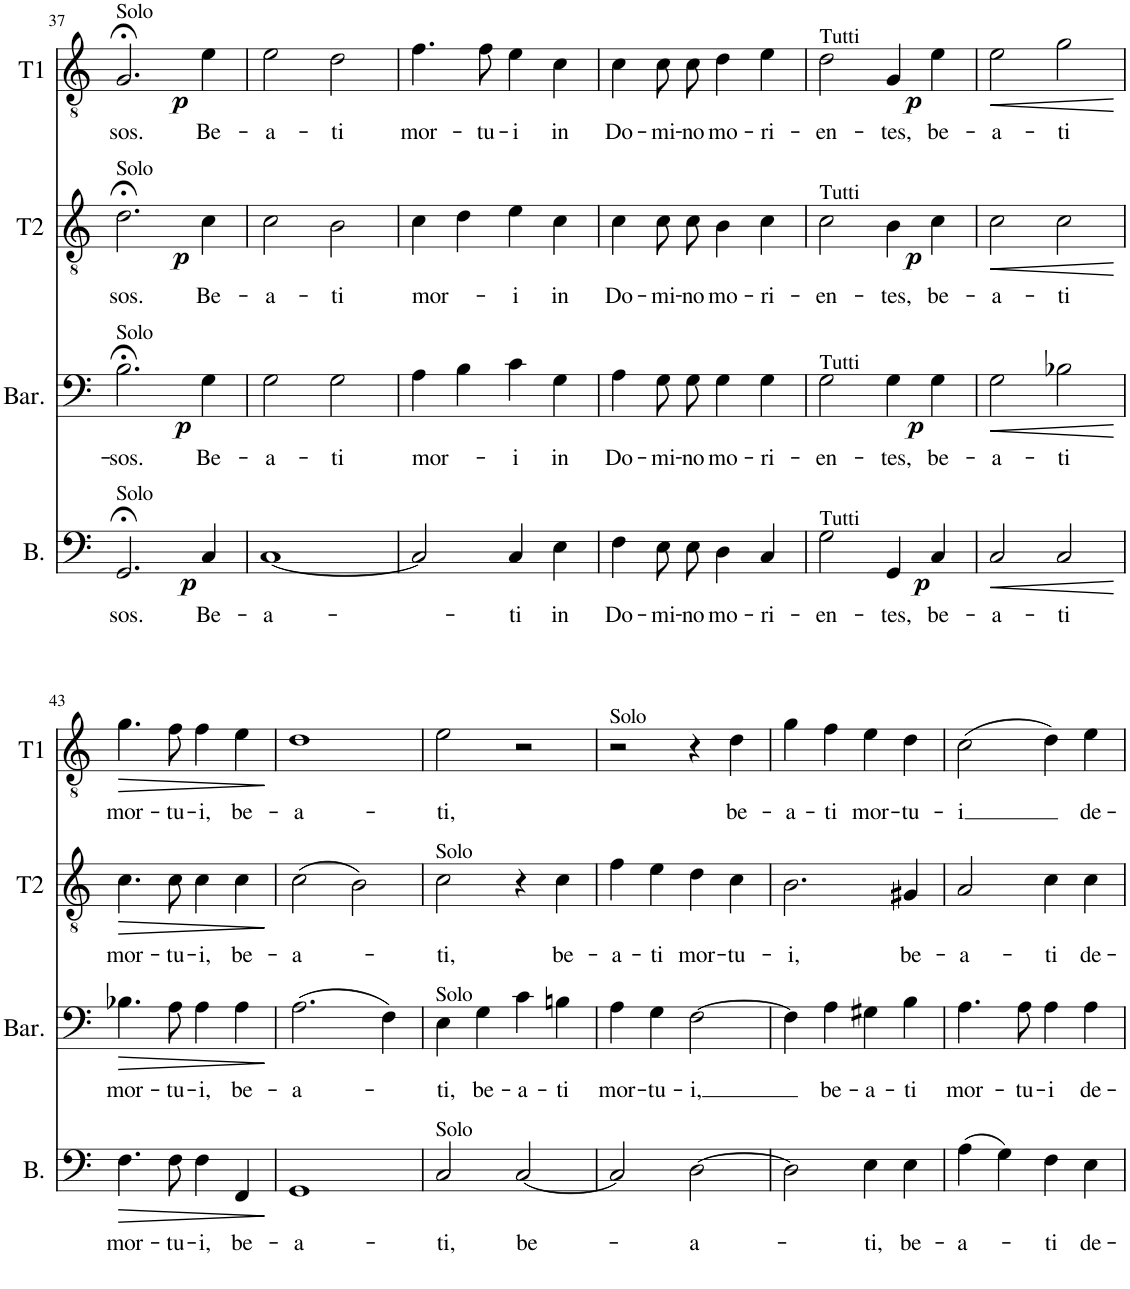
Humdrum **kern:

**kern	**text	**dynam	**kern	**text	**dynam	**kern	**text	**dynam	**kern	**text	**dynam
*part4	*part4	*part4	*part3	*part3	*part3	*part2	*part2	*part2	*part1	*part1	*part1
*staff4	*staff4	*staff4	*staff3	*staff3	*staff3	*staff2	*staff2	*staff2	*staff1	*staff1	*staff1
*I"Bass	*	*	*I"Baritone	*	*	*I"Tenor	*	*	*I"Tenor	*	*
*I'B.	*	*	*I'Bar.	*	*	*I'T2	*	*	*I'T1	*	*
!!LO:PB:g=z
*clefF4	*	*	*clefF4	*	*	*clefGv2	*	*	*clefGv2	*	*
*Trd7c12	*	*	*	*	*	*	*	*	*	*	*
*k[]	*	*	*k[]	*	*	*k[]	*	*	*k[]	*	*
*M4/4	*	*	*M4/4	*	*	*M4/4	*	*	*M4/4	*	*
*met(c)	*	*	*met(c)	*	*	*met(c)	*	*	*met(c)	*	*
=37	=37	=37	=37	=37	=37	=37	=37	=37	=37	=37	=37
!	!	!	!	!	!	!	!	!	!LO:TX:a:t=Solo	!	!
!	!	!	!	!	!	!LO:TX:a:t=Solo	!	!	!	!	!
!	!	!	!LO:TX:a:t=Solo	!	!	!	!	!	!	!	!
!LO:TX:a:t=Solo	!	!	!	!	!	!	!	!	!	!	!
!	!LO:LY:b	!	!	!LO:LY:b	!	!	!LO:LY:b	!	!	!LO:LY:b	!
2.GG;</	sos.	.	2.B;<\	sos.	.	2.d;<\	sos.	.	2.G;</	sos.	.
!	!LO:LY:b	!LO:DY:b	!	!LO:LY:b	!LO:DY:b	!	!LO:LY:b	!LO:DY:b	!	!LO:LY:b	!LO:DY:b
4C/	Be-	p	4G\	Be-	p	4c\	Be-	p	4e\	Be-	p
=38	=38	=38	=38	=38	=38	=38	=38	=38	=38	=38	=38
!	!LO:LY:b	!	!	!LO:LY:b	!	!	!LO:LY:b	!	!	!LO:LY:b	!
[1C	-a-	.	2G\	-a-	.	2c\	-a-	.	2e\	-a-	.
!	!	!	!	!LO:LY:b	!	!	!LO:LY:b	!	!	!LO:LY:b	!
.	.	.	2G\	-ti	.	2B\	-ti	.	2d\	-ti	.
=39	=39	=39	=39	=39	=39	=39	=39	=39	=39	=39	=39
!	!	!	!	!LO:LY:b	!	!	!LO:LY:b	!	!	!LO:LY:b	!
2C/]	.	.	4A\	mor-	.	4c\	mor-	.	4.f\	mor-	.
.	.	.	4B\	.	.	4d\	.	.	.	.	.
!	!	!	!	!	!	!	!	!	!	!LO:LY:b	!
.	.	.	.	.	.	.	.	.	8f\	-tu-	.
!	!LO:LY:b	!	!	!LO:LY:b	!	!	!LO:LY:b	!	!	!LO:LY:b	!
4C/	-ti	.	4c\	-i	.	4e\	-i	.	4e\	-i	.
!	!LO:LY:b	!	!	!LO:LY:b	!	!	!LO:LY:b	!	!	!LO:LY:b	!
4E\	in	.	4G\	in	.	4c\	in	.	4c\	in	.
=40	=40	=40	=40	=40	=40	=40	=40	=40	=40	=40	=40
!	!LO:LY:b	!	!	!LO:LY:b	!	!	!LO:LY:b	!	!	!LO:LY:b	!
4F\	Do-	.	4A\	Do-	.	4c\	Do-	.	4c\	Do-	.
!	!LO:LY:b	!	!	!LO:LY:b	!	!	!LO:LY:b	!	!	!LO:LY:b	!
8E\L	-mi-	.	8G\L	-mi-	.	8c\L	-mi-	.	8c\L	-mi-	.
!	!LO:LY:b	!	!	!LO:LY:b	!	!	!LO:LY:b	!	!	!LO:LY:b	!
8E\J	-no	.	8G\J	-no	.	8c\J	-no	.	8c\J	-no	.
!	!LO:LY:b	!	!	!LO:LY:b	!	!	!LO:LY:b	!	!	!LO:LY:b	!
4D\	mo-	.	4G\	mo-	.	4B\	mo-	.	4d\	mo-	.
!	!LO:LY:b	!	!	!LO:LY:b	!	!	!LO:LY:b	!	!	!LO:LY:b	!
4C/	-ri-	.	4G\	-ri-	.	4c\	-ri-	.	4e\	-ri-	.
=41	=41	=41	=41	=41	=41	=41	=41	=41	=41	=41	=41
!	!	!	!	!	!	!	!	!	!LO:TX:a:t=Tutti	!	!
!	!	!	!	!	!	!LO:TX:a:t=Tutti	!	!	!	!	!
!	!	!	!LO:TX:a:t=Tutti	!	!	!	!	!	!	!	!
!LO:TX:a:t=Tutti	!	!	!	!	!	!	!	!	!	!	!
!	!LO:LY:b	!	!	!LO:LY:b	!	!	!LO:LY:b	!	!	!LO:LY:b	!
2G\	-en-	.	2G\	-en-	.	2c\	-en-	.	2d\	-en-	.
!	!LO:LY:b	!	!	!LO:LY:b	!	!	!LO:LY:b	!	!	!LO:LY:b	!
4GG/	-tes,	.	4G\	-tes,	.	4B\	-tes,	.	4G/	-tes,	.
!	!LO:LY:b	!LO:DY:b	!	!LO:LY:b	!LO:DY:b	!	!LO:LY:b	!LO:DY:b	!	!LO:LY:b	!LO:DY:b
4C/	be-	p	4G\	be-	p	4c\	be-	p	4e\	be-	p
=42	=42	=42	=42	=42	=42	=42	=42	=42	=42	=42	=42
!	!LO:LY:b	!LO:HP:b	!	!LO:LY:b	!LO:HP:b	!	!LO:LY:b	!LO:HP:b	!	!LO:LY:b	!LO:HP:b
2C/	-a-	<	2G\	-a-	<	2c\	-a-	<	2e\	-a-	<
!	!LO:LY:b	!	!	!LO:LY:b	!	!	!LO:LY:b	!	!	!LO:LY:b	!
2C/	-ti	.	2B-X\	-ti	.	2c\	-ti	.	2g\	-ti	.
.	.	[	.	.	[	.	.	[	.	.	[
!!LO:LB:g=z
=43	=43	=43	=43	=43	=43	=43	=43	=43	=43	=43	=43
!	!LO:LY:b	!LO:HP:b	!	!LO:LY:b	!LO:HP:b	!	!LO:LY:b	!LO:HP:b	!	!LO:LY:b	!LO:HP:b
4.F\	mor-	>	4.B-X\	mor-	>	4.c\	mor-	>	4.g\	mor-	>
!	!LO:LY:b	!	!	!LO:LY:b	!	!	!LO:LY:b	!	!	!LO:LY:b	!
8F\	-tu-	.	8A\	-tu-	.	8c\	-tu-	.	8f\	-tu-	.
!	!LO:LY:b	!	!	!LO:LY:b	!	!	!LO:LY:b	!	!	!LO:LY:b	!
4F\	-i,	.	4A\	-i,	.	4c\	-i,	.	4f\	-i,	.
!	!LO:LY:b	!	!	!LO:LY:b	!	!	!LO:LY:b	!	!	!LO:LY:b	!
4FF/	be-	.	4A\	be-	.	4c\	be-	.	4e\	be-	.
.	.	]	.	.	]	.	.	]	.	.	]
=44	=44	=44	=44	=44	=44	=44	=44	=44	=44	=44	=44
!	!LO:LY:b	!	!	!LO:LY:b	!	!	!LO:LY:b	!	!	!LO:LY:b	!
1GG	-a-	.	(2.A\	-a-	.	(2c\	-a-	.	1d	-a-	.
.	.	.	.	.	.	2B\)	.	.	.	.	.
.	.	.	4F\)	.	.	.	.	.	.	.	.
=45	=45	=45	=45	=45	=45	=45	=45	=45	=45	=45	=45
!	!	!	!	!	!	!LO:TX:a:t=Solo	!	!	!	!	!
!	!	!	!LO:TX:a:t=Solo	!	!	!	!	!	!	!	!
!LO:TX:a:t=Solo	!	!	!	!	!	!	!	!	!	!	!
!	!LO:LY:b	!	!	!LO:LY:b	!	!	!LO:LY:b	!	!	!LO:LY:b	!
2C/	-ti,	.	4E\	-ti,	.	2c\	-ti,	.	2e\	-ti,	.
!	!	!	!	!LO:LY:b	!	!	!	!	!	!	!
.	.	.	4G\	be-	.	.	.	.	.	.	.
!	!LO:LY:b	!	!	!LO:LY:b	!	!	!	!	!	!	!
[2C/	be-	.	4c\	-a-	.	4r	.	.	2r	.	.
!	!	!	!	!LO:LY:b	!	!	!LO:LY:b	!	!	!	!
.	.	.	4Bn\	-ti	.	4c\	be-	.	.	.	.
=46	=46	=46	=46	=46	=46	=46	=46	=46	=46	=46	=46
!	!	!	!	!	!	!	!	!	!LO:TX:a:t=Solo	!	!
!	!	!	!	!LO:LY:b	!	!	!LO:LY:b	!	!	!	!
2C/]	.	.	4A\	mor-	.	4f\	-a-	.	2r	.	.
!	!	!	!	!LO:LY:b	!	!	!LO:LY:b	!	!	!	!
.	.	.	4G\	-tu-	.	4e\	-ti	.	.	.	.
!	!LO:LY:b	!	!	!LO:LY:b	!	!	!LO:LY:b	!	!	!	!
[2D\	-a-	.	[2F\	-i,	.	4d\	mor-	.	4r	.	.
!	!	!	!	!	!	!	!LO:LY:b	!	!	!LO:LY:b	!
.	.	.	.	.	.	4c\	-tu-	.	4d\	be-	.
=47	=47	=47	=47	=47	=47	=47	=47	=47	=47	=47	=47
!	!	!	!	!	!	!	!LO:LY:b	!	!	!LO:LY:b	!
2D\]	.	.	4F\]	.	.	2.B\	-i,	.	4g\	-a-	.
!	!	!	!	!LO:LY:b	!	!	!	!	!	!LO:LY:b	!
.	.	.	4A\	be-	.	.	.	.	4f\	-ti	.
!	!LO:LY:b	!	!	!LO:LY:b	!	!	!	!	!	!LO:LY:b	!
4E\	-ti,	.	4G#X\	-a-	.	.	.	.	4e\	mor-	.
!	!LO:LY:b	!	!	!LO:LY:b	!	!	!LO:LY:b	!	!	!LO:LY:b	!
4E\	be-	.	4B\	-ti	.	4G#X/	be-	.	4d\	-tu-	.
=48	=48	=48	=48	=48	=48	=48	=48	=48	=48	=48	=48
!	!LO:LY:b	!	!	!LO:LY:b	!	!	!LO:LY:b	!	!	!LO:LY:b	!
(4A\	-a-	.	4.A\	mor-	.	2A/	-a-	.	(2c\	-i	.
4G\)	.	.	.	.	.	.	.	.	.	.	.
!	!	!	!	!LO:LY:b	!	!	!	!	!	!	!
.	.	.	8A\	-tu-	.	.	.	.	.	.	.
!	!LO:LY:b	!	!	!LO:LY:b	!	!	!LO:LY:b	!	!	!	!
4F\	-ti	.	4A\	-i	.	4c\	-ti	.	4d\)	.	.
!	!LO:LY:b	!	!	!LO:LY:b	!	!	!LO:LY:b	!	!	!LO:LY:b	!
4E\	de-	.	4A\	de-	.	4c\	de-	.	4e\	de-	.
=	=	=	=	=	=	=	=	=	=	=	=
*-	*-	*-	*-	*-	*-	*-	*-	*-	*-	*-	*-
